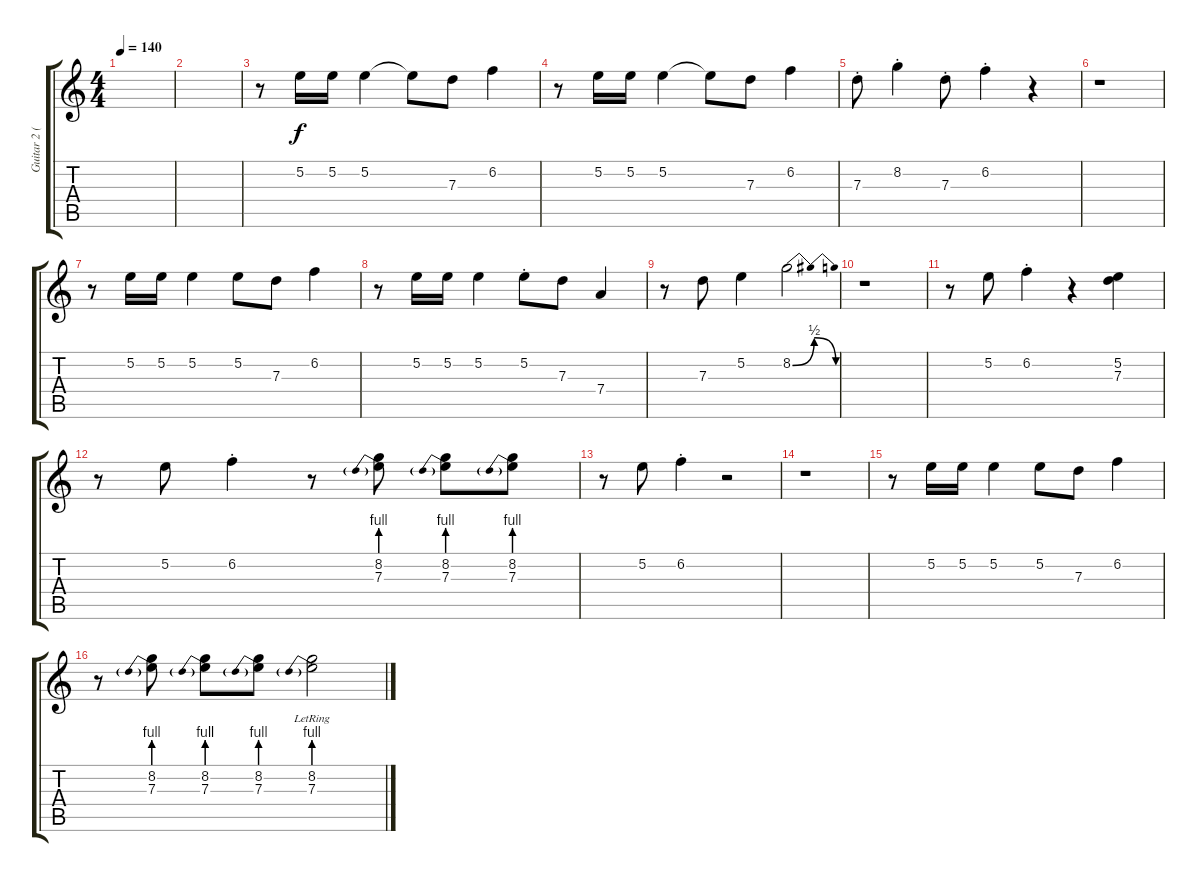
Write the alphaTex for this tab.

\track ("Guitar 2 (Clean)" "Guitar 2 (") {instrument electricguitarclean}
\staff {score tabs}
\tuning (E4 B3 G3 D3 A2 E2) {hide}
\ts (4 4)
\tempo 140
\clef g2
\ks c
|
|
r.8 5.2.16 5.2.16 5.2.4 5.2{t}.8 7.3.8 6.2.4 |
r.8 5.2.16 5.2.16 5.2.4 5.2{t}.8 7.3.8 6.2.4 |
7.3{st}.8 8.2{st}.4 7.3{st}.8 6.2{st}.4 r.4 |
r.1 |
r.8 5.2.16 5.2.16 5.2.4 5.2.8 7.3.8 6.2.4 |
r.8 5.2.16 5.2.16 5.2.4 5.2{st}.8 7.3.8 7.4.4 |
r.8 7.3.8 5.2.4 8.2{be (bendrelease 0 0 45 2 45 2 60 0)}.2 |
r.1 |
r.8 5.2.8 6.2{st}.4 r.4 (5.2 7.3).4 |
r.8 5.2.8 6.2{st}.4 r.8 (8.2 7.3{be (prebend 0 4 60 4)}).8 (8.2 7.3{be (prebend 0 4 60 4)}).8 (8.2 7.3{be (prebend 0 4 60 4)}).8 |
r.8 5.2.8 6.2{st}.4 r.2 |
r.1 |
r.8 5.2.16 5.2.16 5.2.4 5.2.8 7.3.8 6.2.4 |
r.8 (8.2 7.3{be (prebend 0 4 60 4)}).8 (8.2 7.3{be (prebend 0 4 60 4)}).8 (8.2 7.3{be (prebend 0 4 60 4)}).8 (8.2{lr} 7.3{be (prebend 0 4 60 4)}).2
